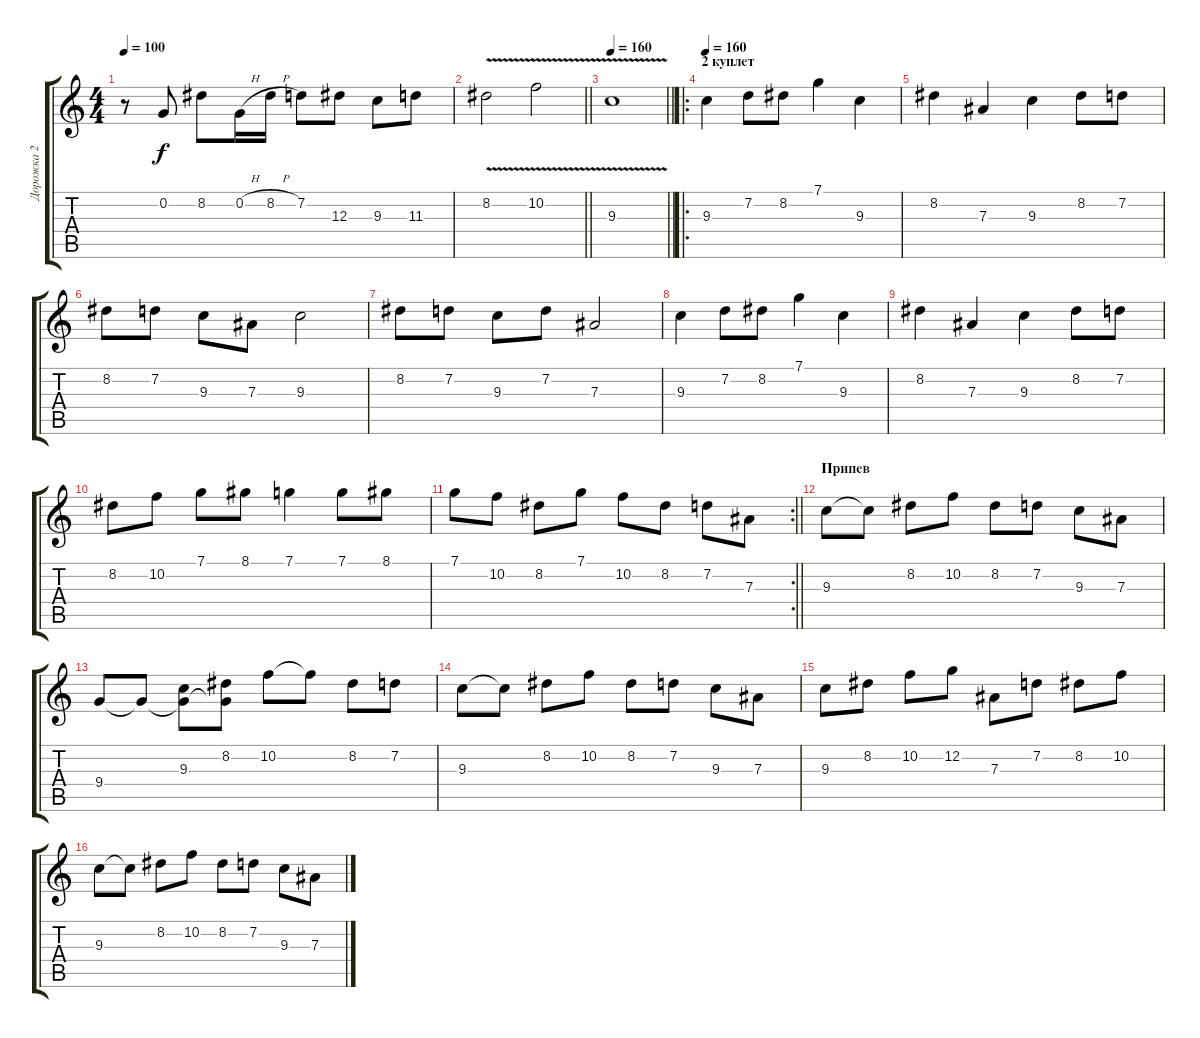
\track ("Дорожка 2" "Дорожка 2") {instrument overdrivenguitar}
\staff {score tabs}
\tuning (C4 G3 Eb3 Bb2 F2 C2) {hide}
\ts (4 4)
\tempo 100
\clef g2
\ks c
r.8{dy f} 0.2.8 8.2.8 0.2{h}.16 8.2{h}.16 7.2.8 12.3.8 9.3.8 11.3.8 |
\barLineRight lightlight
8.2{v}.2 10.2{v}.2 |
\tempo 160
\barLineRight lightlight
9.3{v}.1 |
\ro
\section ("" "2 куплет")
\tempo 160
9.3.4 7.2.8 8.2.8 7.1.4 9.3.4 |
8.2.4 7.3.4 9.3.4 8.2.8 7.2.8 |
8.2.8 7.2.8 9.3.8 7.3.8 9.3.2 |
8.2.8 7.2.8 9.3.8 7.2.8 7.3.2 |
9.3.4 7.2.8 8.2.8 7.1.4 9.3.4 |
8.2.4 7.3.4 9.3.4 8.2.8 7.2.8 |
8.2.8 10.2.8 7.1.8 8.1.8 7.1.4 7.1.8 8.1.8 |
\rc 2
\barLineRight lightlight
7.1.8 10.2.8 8.2.8 7.1.8 10.2.8 8.2.8 7.2.8 7.3.8 |
\section ("" "Припев")
9.3.8 9.3{t}.8 8.2.8 10.2.8 8.2.8 7.2.8 9.3.8 7.3.8 |
9.4.8 9.4{t}.8 (9.3 9.4{t}).8 (8.2 9.4{t}).8 10.2.8 10.2{t}.8 8.2.8 7.2.8 |
9.3.8 9.3{t}.8 8.2.8 10.2.8 8.2.8 7.2.8 9.3.8 7.3.8 |
9.3.8 8.2.8 10.2.8 12.2.8 7.3.8 7.2.8 8.2.8 10.2.8 |
9.3.8 9.3{t}.8 8.2.8 10.2.8 8.2.8 7.2.8 9.3.8 7.3.8
